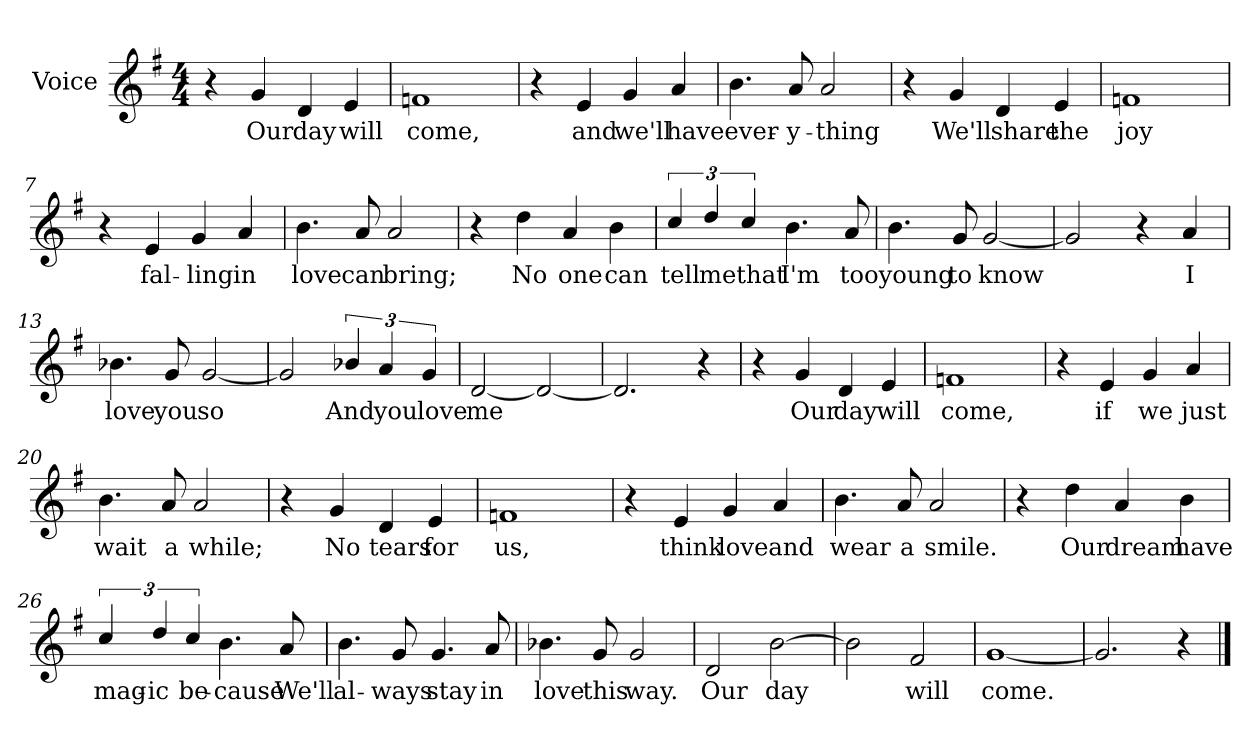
**kern	**text
*part1	*part1
*staff1	*staff1
*I"Voice	*
*clefG2	*
*k[f#]	*
*G:	*
*M4/4	*
=1	=1
4r	.
4g/	Our
4d/	day
4e/	will
=2	=2
1fn	come,
=3	=3
4r	.
4e/	and
4g/	we'll
4a/	have
=4	=4
4.b\	ever-
8a/	y-
2a/	-thing
=5	=5
4r	.
4g/	We'll
4d/	share
4e/	the
!!LO:LB:g=z
=6	=6
1fn	joy
=7	=7
4r	.
4e/	fal-
4g/	-ling
4a/	in
=8	=8
4.b\	love
8a/	can
2a/	bring;
=9	=9
4r	.
4dd\	No
4a/	one
4b\	can
=10	=10
6cc/	tell
6dd/	me
6cc/	that
4.b\	I'm
8a/	too
!!LO:LB:g=z
=11	=11
4.b\	young
8g/	to
[2g/	know
=12	=12
2g/]	.
4r	.
4a/	I
=13	=13
4.b-X\	love
8g/	you
[2g/	so
=14	=14
2g/]	.
6b-X/	And
6a/	you
6g/	love
=15	=15
[2d/	me
2d/_	.
=16	=16
2.d/]	.
4r	.
!!LO:LB:g=z
=17	=17
4r	.
4g/	Our
4d/	day
4e/	will
=18	=18
1fn	come,
=19	=19
4r	.
4e/	if
4g/	we
4a/	just
=20	=20
4.b\	wait
8a/	a
2a/	while;
=21	=21
4r	.
4g/	No
4d/	tears
4e/	for
=22	=22
1fn	us,
!!LO:LB:g=z
=23	=23
4r	.
4e/	think
4g/	love
4a/	and
=24	=24
4.b\	wear
8a/	a
2a/	smile.
=25	=25
4r	.
4dd\	Our
4a/	dream
4b\	have
=26	=26
6cc/	mag-
6dd/	-ic
6cc/	be-
4.b\	-cause
8a/	We'll
!!LO:LB:g=z
=27	=27
4.b\	al-
8g/	-ways
4.g/	stay
8a/	in
=28	=28
4.b-X\	love
8g/	this
2g/	way.
=29	=29
2d/	Our
[2b\	day
=30	=30
2b\]	.
2f#/	will
=31	=31
[1g	come.
=32	=32
2.g/]	.
4r	.
==	==
*-	*-
